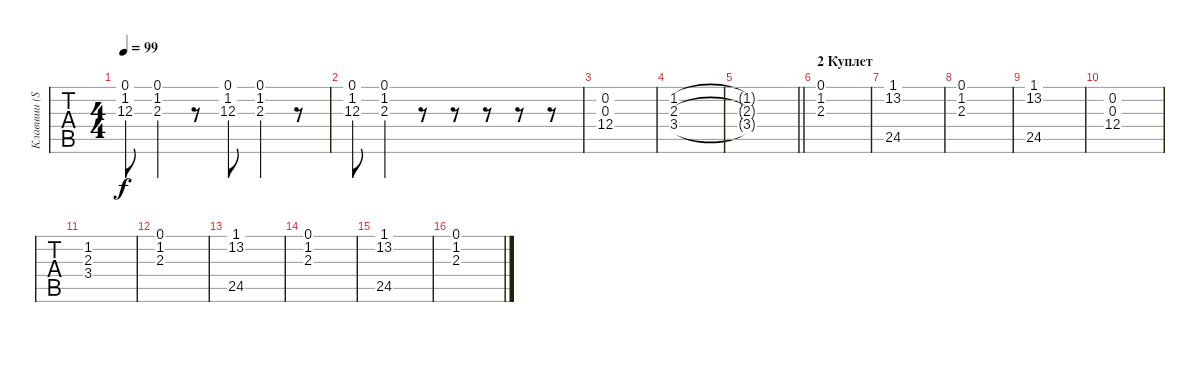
\track ("Клавиши (String)" "Клавиши (S") {instrument stringensemble1}
\staff {tabs}
\tuning (E4 B3 G3 D3 A2 E2) {hide}
\ts (4 4)
\tempo 99
\clef g2
\ks c
(0.1 1.2 12.3).8{dy f} (0.1 1.2 2.3).4 r.8 (0.1 1.2 12.3).8 (0.1 1.2 2.3).4 r.8 |
(0.1 1.2 12.3).8 (0.1 1.2 2.3).4 r.8 r.8 r.8 r.8 r.8 |
(0.2 0.3 12.4).1 |
(1.2 2.3 3.4).1 |
\barLineRight lightlight
(1.2{t} 2.3{t} 3.4{t}).1 |
\section ("" "2 Куплет")
(0.1 1.2 2.3).1 |
(1.1 13.2 24.5).1 |
(0.1 1.2 2.3).1 |
(1.1 13.2 24.5).1 |
(0.2 0.3 12.4).1 |
(1.2 2.3 3.4).1 |
(0.1 1.2 2.3).1 |
(1.1 13.2 24.5).1 |
(0.1 1.2 2.3).1 |
(1.1 13.2 24.5).1 |
(0.1 1.2 2.3).1
